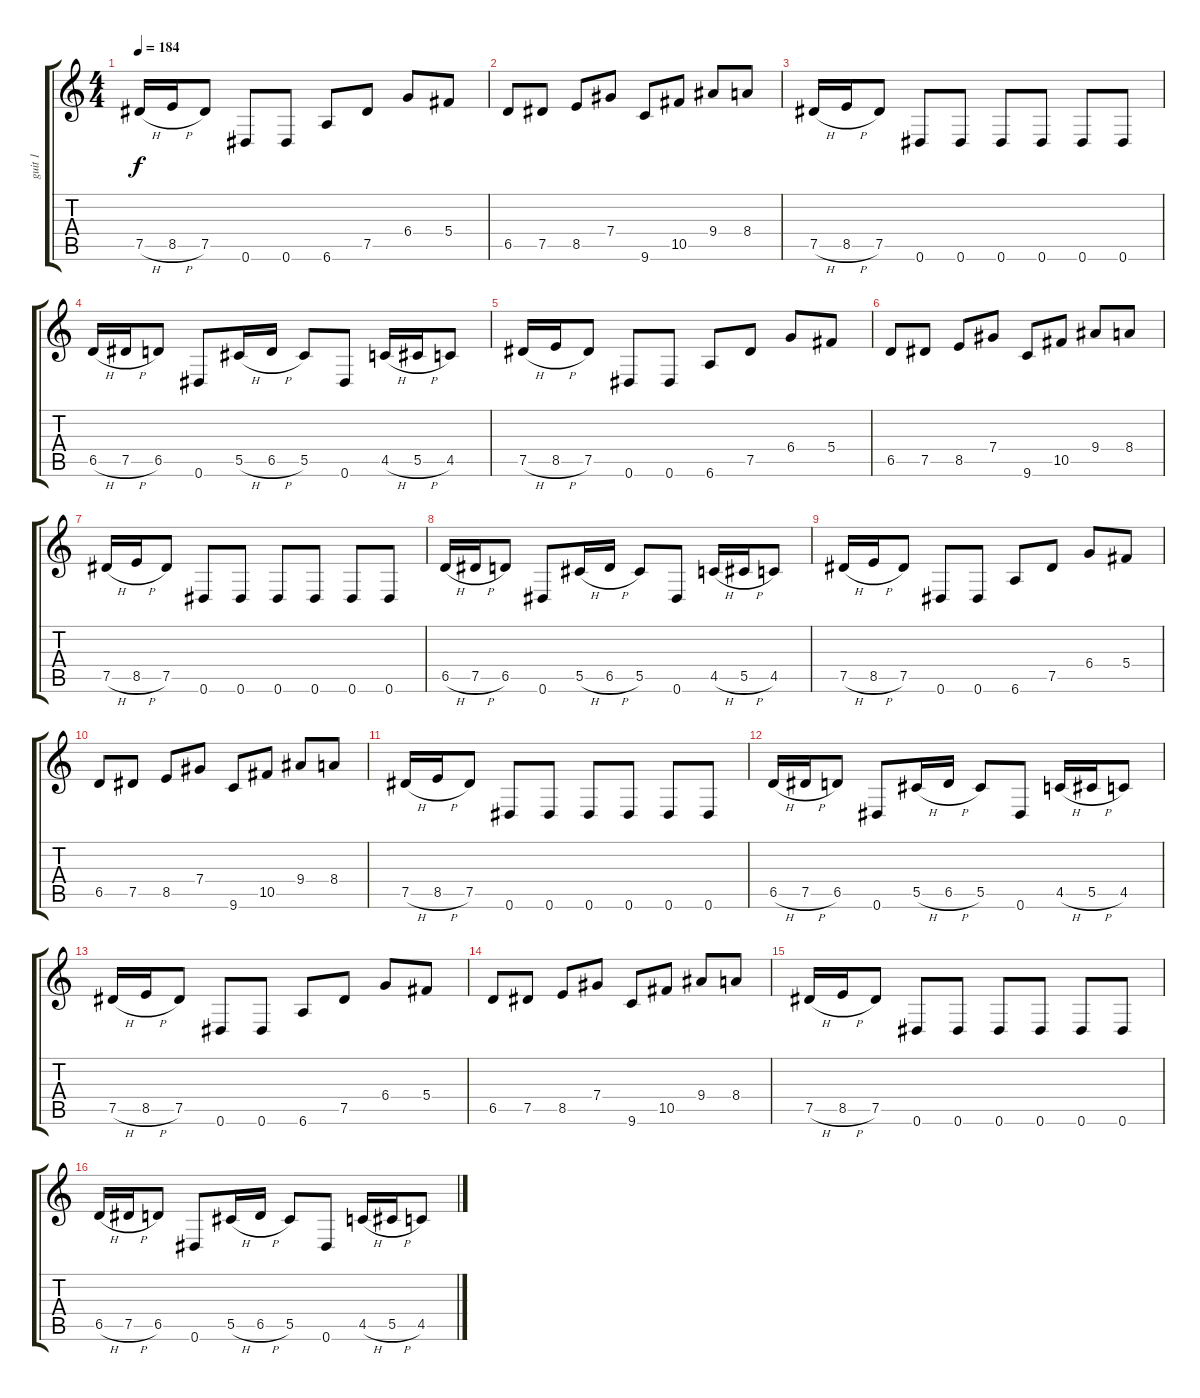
\track ("guit 1" "guit 1") {instrument distortionguitar}
\staff {score tabs}
\tuning (Eb4 Bb3 Gb3 Db3 Ab2 Eb2) {hide}
\ts (4 4)
\tempo 184
\clef g2
\ks c
7.5{h}.16{dy f} 8.5{h}.16 7.5.8 0.6.8 0.6.8 6.6.8 7.5.8 6.4.8 5.4.8 |
6.5.8 7.5.8 8.5.8 7.4.8 9.6.8 10.5.8 9.4.8 8.4.8 |
7.5{h}.16 8.5{h}.16 7.5.8 0.6.8 0.6.8 0.6.8 0.6.8 0.6.8 0.6.8 |
6.5{h}.16 7.5{h}.16 6.5.8 0.6.8 5.5{h}.16 6.5{h}.16 5.5.8 0.6.8 4.5{h}.16 5.5{h}.16 4.5.8 |
7.5{h}.16 8.5{h}.16 7.5.8 0.6.8 0.6.8 6.6.8 7.5.8 6.4.8 5.4.8 |
6.5.8 7.5.8 8.5.8 7.4.8 9.6.8 10.5.8 9.4.8 8.4.8 |
7.5{h}.16 8.5{h}.16 7.5.8 0.6.8 0.6.8 0.6.8 0.6.8 0.6.8 0.6.8 |
6.5{h}.16 7.5{h}.16 6.5.8 0.6.8 5.5{h}.16 6.5{h}.16 5.5.8 0.6.8 4.5{h}.16 5.5{h}.16 4.5.8 |
7.5{h}.16 8.5{h}.16 7.5.8 0.6.8 0.6.8 6.6.8 7.5.8 6.4.8 5.4.8 |
6.5.8 7.5.8 8.5.8 7.4.8 9.6.8 10.5.8 9.4.8 8.4.8 |
7.5{h}.16 8.5{h}.16 7.5.8 0.6.8 0.6.8 0.6.8 0.6.8 0.6.8 0.6.8 |
6.5{h}.16 7.5{h}.16 6.5.8 0.6.8 5.5{h}.16 6.5{h}.16 5.5.8 0.6.8 4.5{h}.16 5.5{h}.16 4.5.8 |
7.5{h}.16 8.5{h}.16 7.5.8 0.6.8 0.6.8 6.6.8 7.5.8 6.4.8 5.4.8 |
6.5.8 7.5.8 8.5.8 7.4.8 9.6.8 10.5.8 9.4.8 8.4.8 |
7.5{h}.16 8.5{h}.16 7.5.8 0.6.8 0.6.8 0.6.8 0.6.8 0.6.8 0.6.8 |
6.5{h}.16 7.5{h}.16 6.5.8 0.6.8 5.5{h}.16 6.5{h}.16 5.5.8 0.6.8 4.5{h}.16 5.5{h}.16 4.5.8
